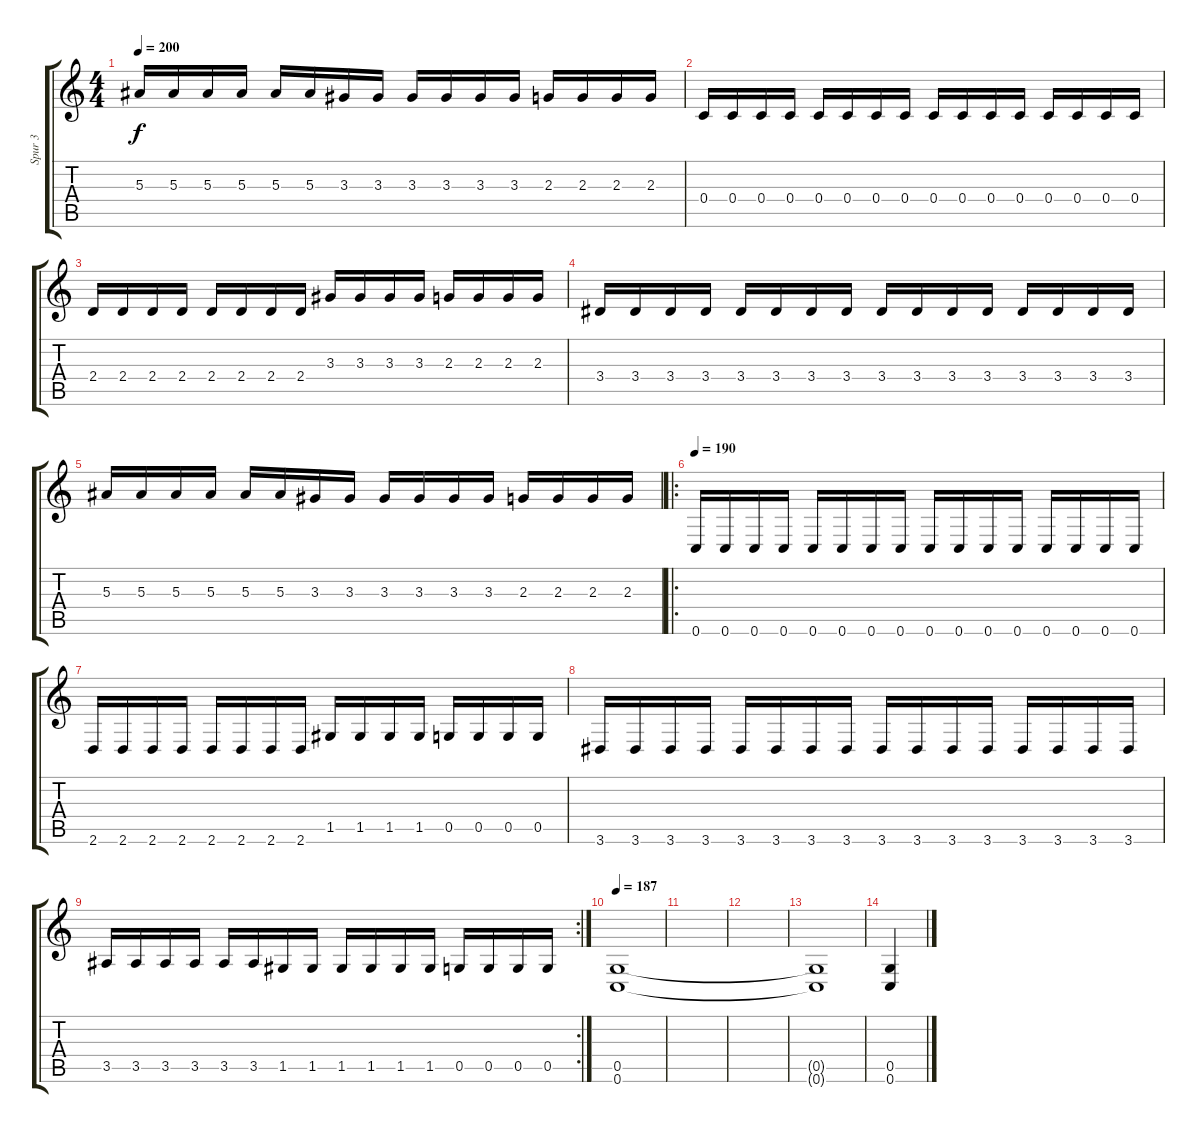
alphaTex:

\track ("Spur 3" "Spur 3") {instrument distortionguitar}
\staff {score tabs}
\tuning (D4 A3 F3 C3 G2 C2) {hide}
\ts (4 4)
\tempo 200
\clef g2
\ks c
5.3.16{dy f} 5.3.16 5.3.16 5.3.16 5.3.16 5.3.16 3.3.16 3.3.16 3.3.16 3.3.16 3.3.16 3.3.16 2.3.16 2.3.16 2.3.16 2.3.16 |
0.4.16 0.4.16 0.4.16 0.4.16 0.4.16 0.4.16 0.4.16 0.4.16 0.4.16 0.4.16 0.4.16 0.4.16 0.4.16 0.4.16 0.4.16 0.4.16 |
2.4.16 2.4.16 2.4.16 2.4.16 2.4.16 2.4.16 2.4.16 2.4.16 3.3.16 3.3.16 3.3.16 3.3.16 2.3.16 2.3.16 2.3.16 2.3.16 |
3.4.16 3.4.16 3.4.16 3.4.16 3.4.16 3.4.16 3.4.16 3.4.16 3.4.16 3.4.16 3.4.16 3.4.16 3.4.16 3.4.16 3.4.16 3.4.16 |
5.3.16 5.3.16 5.3.16 5.3.16 5.3.16 5.3.16 3.3.16 3.3.16 3.3.16 3.3.16 3.3.16 3.3.16 2.3.16 2.3.16 2.3.16 2.3.16 |
\ro
\tempo 190
0.6.16 0.6.16 0.6.16 0.6.16 0.6.16 0.6.16 0.6.16 0.6.16 0.6.16 0.6.16 0.6.16 0.6.16 0.6.16 0.6.16 0.6.16 0.6.16 |
2.6.16 2.6.16 2.6.16 2.6.16 2.6.16 2.6.16 2.6.16 2.6.16 1.5.16 1.5.16 1.5.16 1.5.16 0.5.16 0.5.16 0.5.16 0.5.16 |
3.6.16 3.6.16 3.6.16 3.6.16 3.6.16 3.6.16 3.6.16 3.6.16 3.6.16 3.6.16 3.6.16 3.6.16 3.6.16 3.6.16 3.6.16 3.6.16 |
\rc 2
3.5.16 3.5.16 3.5.16 3.5.16 3.5.16 3.5.16 1.5.16 1.5.16 1.5.16 1.5.16 1.5.16 1.5.16 0.5.16 0.5.16 0.5.16 0.5.16 |
\tempo 187
(0.5 0.6).1 |
|
|
(0.5{t} 0.6{t}).1 |
(0.5 0.6).4
